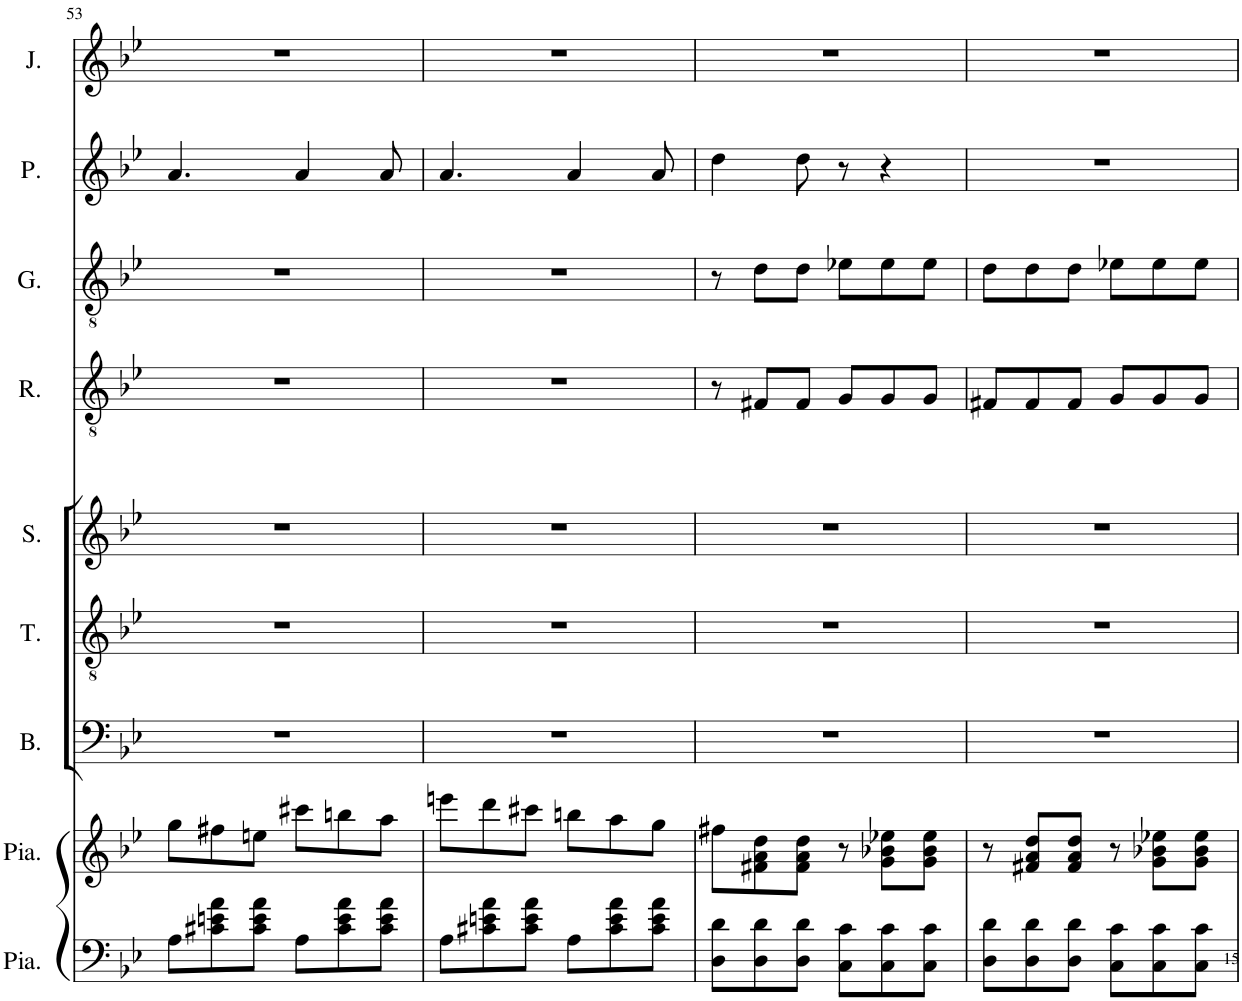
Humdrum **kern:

**kern	**kern	**kern	**kern	**kern	**kern	**kern	**kern	**kern
*part9	*part8	*part7	*part6	*part5	*part4	*part3	*part2	*part1
*staff9	*staff8	*staff7	*staff6	*staff5	*staff4	*staff3	*staff2	*staff1
*I"Piano	*I"Piano	*I"Bass	*I"Ténor	*I"Sopranis	*I"Raphaël	*I"Galuchet	*I"Mme Palestine	*I"Jeanne
*I'Pia.	*I'Pia.	*I'B.	*I'T.	*I'S.	*I'R.	*I'G.	*I'P.	*I'J.
!!LO:PB:g=z
*clefF4	*clefG2	*clefF4	*clefGv2	*clefG2	*clefGv2	*clefGv2	*clefG2	*clefG2
*	*	*	*	*Trd1c2	*Trd12c21	*	*Trd5c9	*
*k[b-e-]	*k[b-e-]	*k[b-e-]	*k[b-e-]	*k[b-e-]	*k[b-e-]	*k[b-e-]	*k[b-e-]	*k[b-e-]
*M6/8	*M6/8	*M6/8	*M6/8	*M6/8	*M6/8	*M6/8	*M6/8	*M6/8
=53	=53	=53	=53	=53	=53	=53	=53	=53
8A\L	8gg\L	2.r	2.r	2.r	2.r	2.r	4.a/	2.r
8c#X\ 8en\ 8a\	8ff#X\	.	.	.	.	.	.	.
8c#\ 8e\ 8a\J	8een\J	.	.	.	.	.	.	.
8A\L	8ccc#X\L	.	.	.	.	.	4a/	.
8c#\ 8e\ 8a\	8bbn\	.	.	.	.	.	.	.
8c#\ 8e\ 8a\J	8aa\J	.	.	.	.	.	8a/	.
=54	=54	=54	=54	=54	=54	=54	=54	=54
8A\L	8eeen\L	2.r	2.r	2.r	2.r	2.r	4.a/	2.r
8c#X\ 8en\ 8a\	8ddd\	.	.	.	.	.	.	.
8c#\ 8e\ 8a\J	8ccc#X\J	.	.	.	.	.	.	.
8A\L	8bbn\L	.	.	.	.	.	4a/	.
8c#\ 8e\ 8a\	8aa\	.	.	.	.	.	.	.
8c#\ 8e\ 8a\J	8gg\J	.	.	.	.	.	8a/	.
=55	=55	=55	=55	=55	=55	=55	=55	=55
8D\ 8d\L	8ff#X\L	2.r	2.r	2.r	8r	8r	4dd\	2.r
8D\ 8d\	8f#X\ 8a\ 8dd\	.	.	.	8F#X/L	8d\L	.	.
8D\ 8d\J	8f#\ 8a\ 8dd\J	.	.	.	8F#/J	8d\J	8dd\	.
8C\ 8c\L	8r	.	.	.	8G/L	8e-X\L	8r	.
8C\ 8c\	8g\ 8b-X\ 8ee-X\L	.	.	.	8G/	8e-\	4r	.
8C\ 8c\J	8g\ 8b-\ 8ee-\J	.	.	.	8G/J	8e-\J	.	.
=56	=56	=56	=56	=56	=56	=56	=56	=56
8D\ 8d\L	8r	2.r	2.r	2.r	8F#X/L	8d\L	2.r	2.r
8D\ 8d\	8f#X/ 8a/ 8dd/L	.	.	.	8F#/	8d\	.	.
8D\ 8d\J	8f#/ 8a/ 8dd/J	.	.	.	8F#/J	8d\J	.	.
8C\ 8c\L	8r	.	.	.	8G/L	8e-X\L	.	.
8C\ 8c\	8g\ 8b-X\ 8ee-X\L	.	.	.	8G/	8e-\	.	.
8C\ 8c\J	8g\ 8b-\ 8ee-\J	.	.	.	8G/J	8e-\J	.	.
=	=	=	=	=	=	=	=	=
*-	*-	*-	*-	*-	*-	*-	*-	*-
